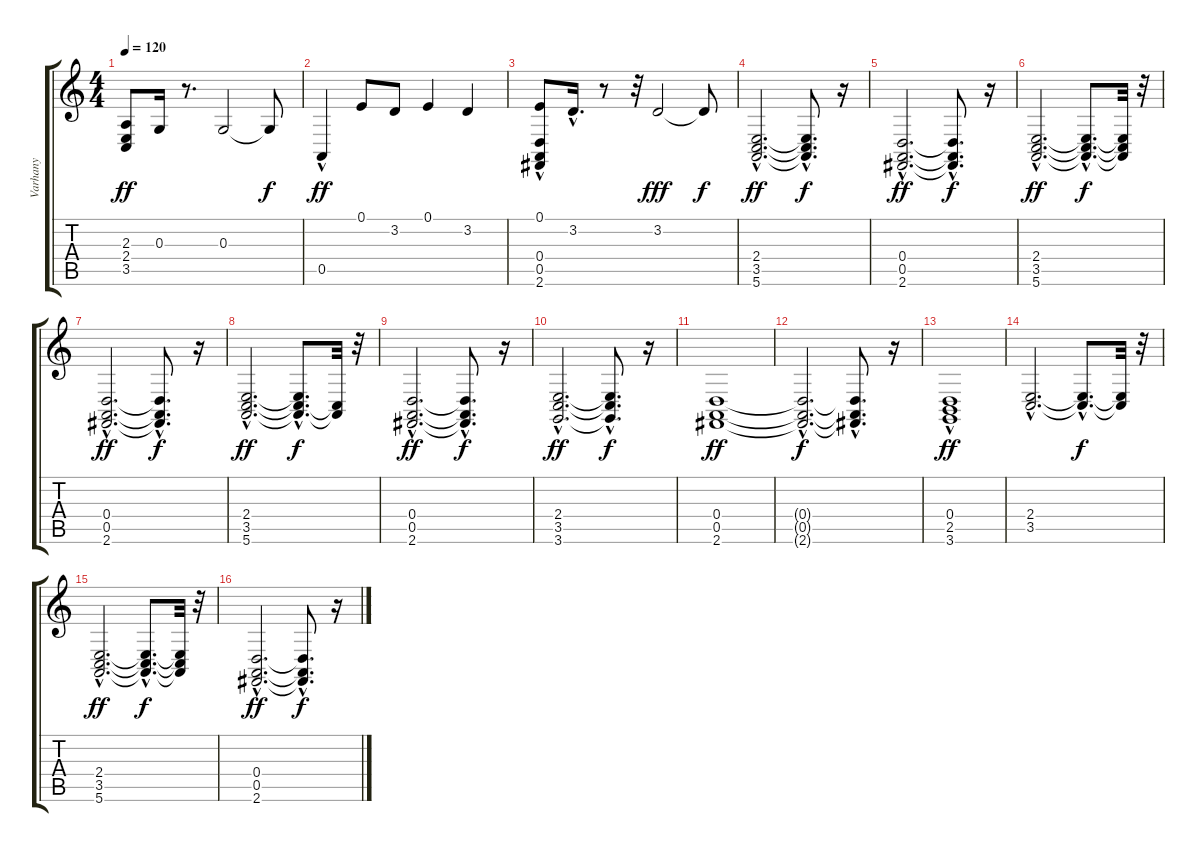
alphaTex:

\track ("Varhany" "Varhany") {instrument churchorgan}
\staff {score tabs}
\tuning (E4 B3 G3 D3 A2 E2) {hide}
\ts (4 4)
\tempo 120
\clef g2
\ks c
(2.3 2.4 3.5).8{dy ff} 0.3.16 r.8{d} 0.3.2 0.3{t}.8{dy f} |
0.5{hac}.4{dy ff} 0.1.8 3.2.8 0.1.4 3.2.4 |
(0.1 0.4{hac} 0.5{hac} 2.6{hac}).8 3.2{hac}.16{d} r.8 r.32 3.2.2{dy fff} 3.2{t}.8{dy f} |
(2.4{hac} 3.5{hac} 5.6{hac}).2{d dy ff} (2.4{hac t} 3.5{hac t} 5.6{hac t}).8{d dy f} r.16 |
(0.4{hac} 0.5{hac} 2.6{hac}).2{d dy ff} (0.4{hac t} 0.5{hac t} 2.6{hac t}).8{d dy f} r.16 |
(2.4{hac} 3.5{hac} 5.6{hac}).2{d dy ff} (2.4{hac t} 3.5{hac t} 5.6{hac t}).8{d dy f} (2.4{t} 3.5{t} 5.6{t}).32 r.32 |
(0.4{hac} 0.5{hac} 2.6{hac}).2{d dy ff} (0.4{hac t} 0.5{hac t} 2.6{t}).8{d dy f} r.16 |
(2.4{hac} 3.5{hac} 5.6{hac}).2{d dy ff} (2.4{hac t} 3.5{hac t} 5.6{hac t}).8{d dy f} (3.5{t} 5.6{t}).32 r.32 |
(0.4{hac} 0.5{hac} 2.6{hac}).2{d dy ff} (0.4{hac t} 0.5{hac t} 2.6{hac t}).8{d dy f} r.16 |
(2.4{hac} 3.5{hac} 3.6{hac}).2{d dy ff} (2.4{hac t} 3.5{hac t} 3.6{hac t}).8{d dy f} r.16 |
(0.4 0.5 2.6).1{dy ff} |
(0.4{hac t} 0.5{hac t} 2.6{hac t}).2{d dy f} (0.4{hac t} 0.5{hac t} 2.6{hac t}).8{d} r.16 |
(0.4{hac} 2.5{hac} 3.6).1{dy ff} |
(2.4{hac} 3.5{hac}).2{d} (2.4{hac t} 3.5{hac t}).8{d dy f} (2.4{t} 3.5{t}).32 r.32 |
(2.4{hac} 3.5{hac} 5.6{hac}).2{d dy ff} (2.4{hac t} 3.5{hac t} 5.6{hac t}).8{d dy f} (2.4{t} 3.5{t} 5.6{t}).32 r.32 |
(0.4{hac} 0.5{hac} 2.6{hac}).2{d dy ff} (0.4{hac t} 0.5{hac t} 2.6{hac t}).8{d dy f} r.16
